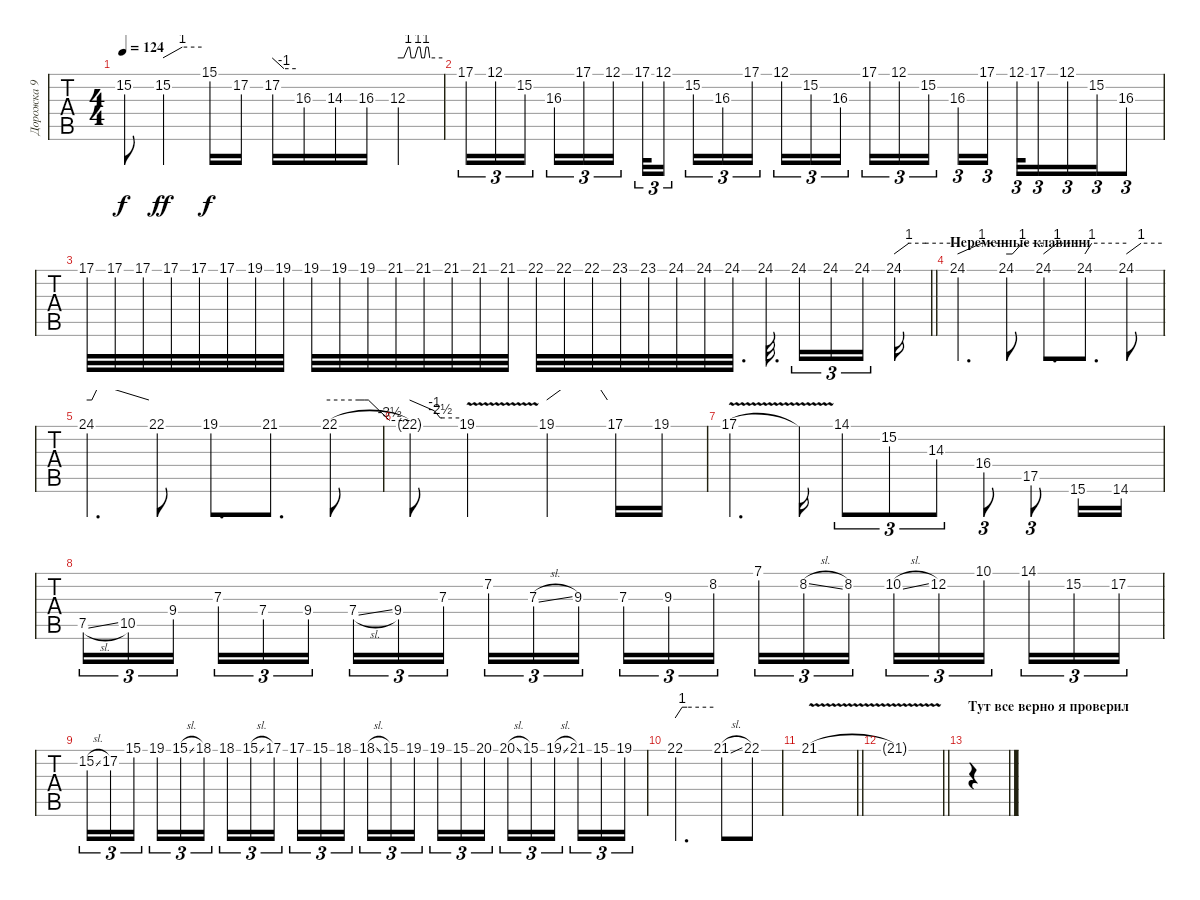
\track ("Дорожка 9" "Дорожка 9") {instrument overdrivenguitar}
\staff {tabs}
\tuning (D4 A3 F3 C3 G2 D2) {hide}
\ts (4 4)
\tempo 124
\clef g2
\ks c
15.2{t}.8{dy f} 15.2.4{tbe (custom default 0 0 30 4 60 4) dy ff instrument guitarharmonics} 15.1.16{dy f instrument overdrivenguitar} 17.2.16 17.2.16{tbe (custom default 0 0 30 -4 60 -4)} 16.3.16 14.3.16 16.3.16 12.3.4{tbe (custom default 0 0 8 0 14 4 16 4 18 0 23 0 27 4 30 4 32 0 36 0 38 4 41 4 43 0 60 0)} |
17.1.16{tu (3 2)} 12.1.16{tu (3 2)} 15.2.16{tu (3 2) beam splitsecondary} 16.3.16{tu (3 2)} 17.1.16{tu (3 2)} 12.1.16{tu (3 2)} 17.1.32{tu (3 2)} 12.1.16{tu (3 2) beam splitsecondary} 15.2.16{tu (3 2)} 16.3.16{tu (3 2)} 17.1.16{tu (3 2) beam splitsecondary} 12.1.16{tu (3 2)} 15.2.16{tu (3 2)} 16.3.16{tu (3 2) beam splitsecondary} 17.1.16{tu (3 2)} 12.1.16{tu (3 2)} 15.2.16{tu (3 2) beam splitsecondary} 16.3.16{tu (3 2)} 17.1.16{tu (3 2)} 12.1.32{tu (3 2)} 17.1.16{tu (3 2)} 12.1.16{tu (3 2)} 15.2.16{tu (3 2)} 16.3.8{tu (3 2)} |
\barLineRight lightlight
17.1.32 17.1.32 17.1.32 17.1.32 17.1.32 17.1.32 19.1.32 19.1.32 19.1.32 19.1.32 19.1.32 21.1.32 21.1.32 21.1.32 21.1.32 21.1.32 22.1.32 22.1.32 22.1.32 23.1.32 23.1.32 24.1.32 24.1.32 24.1.32{d} 24.1.32{d beam splitsecondary} 24.1.16{tu (3 2)} 24.1.16{tu (3 2)} 24.1.16{tu (3 2) beam splitsecondary} 24.1.16{tbe (custom default 0 0 14 4 30 4 60 4)} |
\section ("" "Переменные клавиши")
24.1.4{d tbe (custom default 0 0 30 4 60 4)} 24.1.8{tbe (custom default 0 0 10 0 26 4 60 4)} 24.1.8{d tbe (custom default 0 0 20 4 29 4 60 4)} 24.1.8{d tbe (custom default 0 0 10 4 60 4)} 24.1.8{tbe (custom default 0 0 25 4 60 4)} |
24.1.4{d tbe (custom default 0 0 5 0 10 4 14 4 19 6 23 6 26 4 60 0)} 22.1.8 19.1.8{d} 21.1.8{d} 22.1.8{tbe (custom default 0 0 22 0 26 0 29 0 45 -14 60 -14)} |
22.1{t}.8{tbe (custom default 0 0 30 -4 37 -10 39 -10 60 -10)} 19.1{v}.2 19.1.4{tbe (custom default 0 0 19 6 42 6 53 4 60 0)} 17.1.16 19.1.16 |
17.1{v}.4{d} 17.1{t}.16 14.1.8{tu (3 2)} 15.2.8{tu (3 2)} 14.3.8{tu (3 2)} 16.4.8{tu (3 2)} 17.5.8{tu (3 2)} 15.6.16 14.6.16 |
7.5{sl}.16{tu (3 2)} 10.5.16{tu (3 2)} 9.4.16{tu (3 2) beam splitsecondary} 7.3.16{tu (3 2)} 7.4.16{tu (3 2)} 9.4.16{tu (3 2)} 7.4{sl}.16{tu (3 2)} 9.4.16{tu (3 2)} 7.3.16{tu (3 2) beam splitsecondary} 7.2.16{tu (3 2)} 7.3{sl}.16{tu (3 2)} 9.3.16{tu (3 2)} 7.3.16{tu (3 2)} 9.3.16{tu (3 2)} 8.2.16{tu (3 2) beam splitsecondary} 7.1.16{tu (3 2)} 8.2{sl}.16{tu (3 2)} 8.2.16{tu (3 2)} 10.2{sl}.16{tu (3 2)} 12.2.16{tu (3 2)} 10.1.16{tu (3 2) beam splitsecondary} 14.1.16{tu (3 2)} 15.2.16{tu (3 2)} 17.2.16{tu (3 2)} |
15.2{sl}.16{tu (3 2)} 17.2.16{tu (3 2)} 15.1.16{tu (3 2) beam splitsecondary} 19.1.16{tu (3 2)} 15.1{sl}.16{tu (3 2)} 18.1.16{tu (3 2)} 18.1.16{tu (3 2)} 15.1{sl}.16{tu (3 2)} 17.1.16{tu (3 2) beam splitsecondary} 17.1.16{tu (3 2)} 15.1.16{tu (3 2)} 18.1.16{tu (3 2)} 18.1{sl}.16{tu (3 2)} 15.1.16{tu (3 2)} 19.1.16{tu (3 2) beam splitsecondary} 19.1.16{tu (3 2)} 15.1.16{tu (3 2)} 20.1.16{tu (3 2)} 20.1{sl}.16{tu (3 2)} 15.1.16{tu (3 2)} 19.1{sl}.16{tu (3 2) beam splitsecondary} 21.1.16{tu (3 2)} 15.1.16{tu (3 2)} 19.1.16{tu (3 2)} |
22.1.2{d tbe (custom default 0 0 11 4 19 4 60 4)} 21.1{sl}.8 22.1.8 |
\barLineRight lightlight
21.1{v}.1 |
\barLineRight lightlight
21.1{t}.1 |
\section ("" "Тут все верно я проверил")
